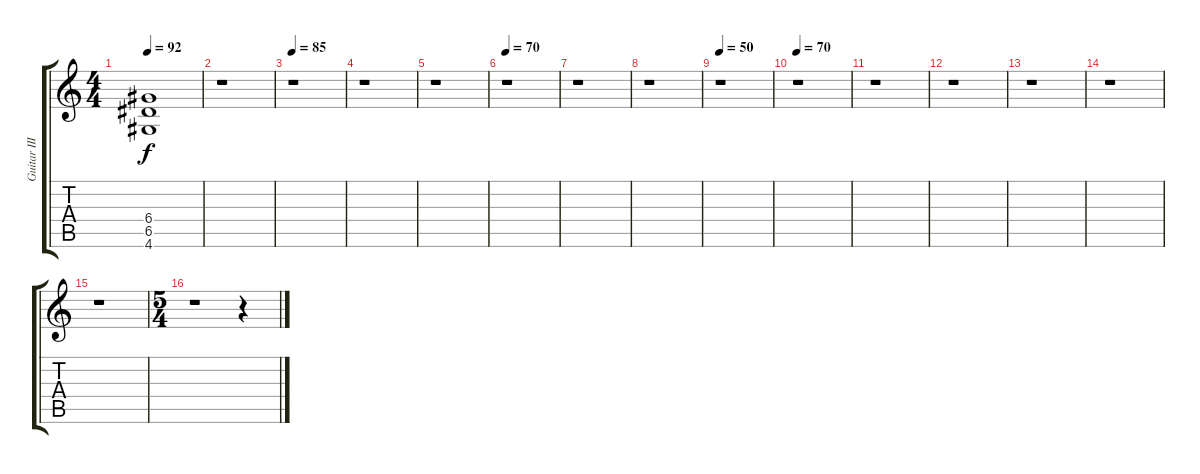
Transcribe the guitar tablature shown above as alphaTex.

\track ("Guitar III" "Guitar III") {instrument electricguitarclean}
\staff {score tabs}
\tuning (E4 B3 G3 D3 A2 E2) {hide}
\ts (4 4)
\tempo 92
\clef g2
\ks c
(6.4 6.5 4.6).1{dy f} |
r.1 |
\tempo 85
r.1 |
r.1 |
r.1 |
\tempo 70
r.1 |
r.1 |
r.1 |
\tempo 50
r.1 |
\tempo 70
r.1 |
r.1 |
r.1 |
r.1 |
r.1 |
r.1 |
\ts (5 4)
r.1 r.4
